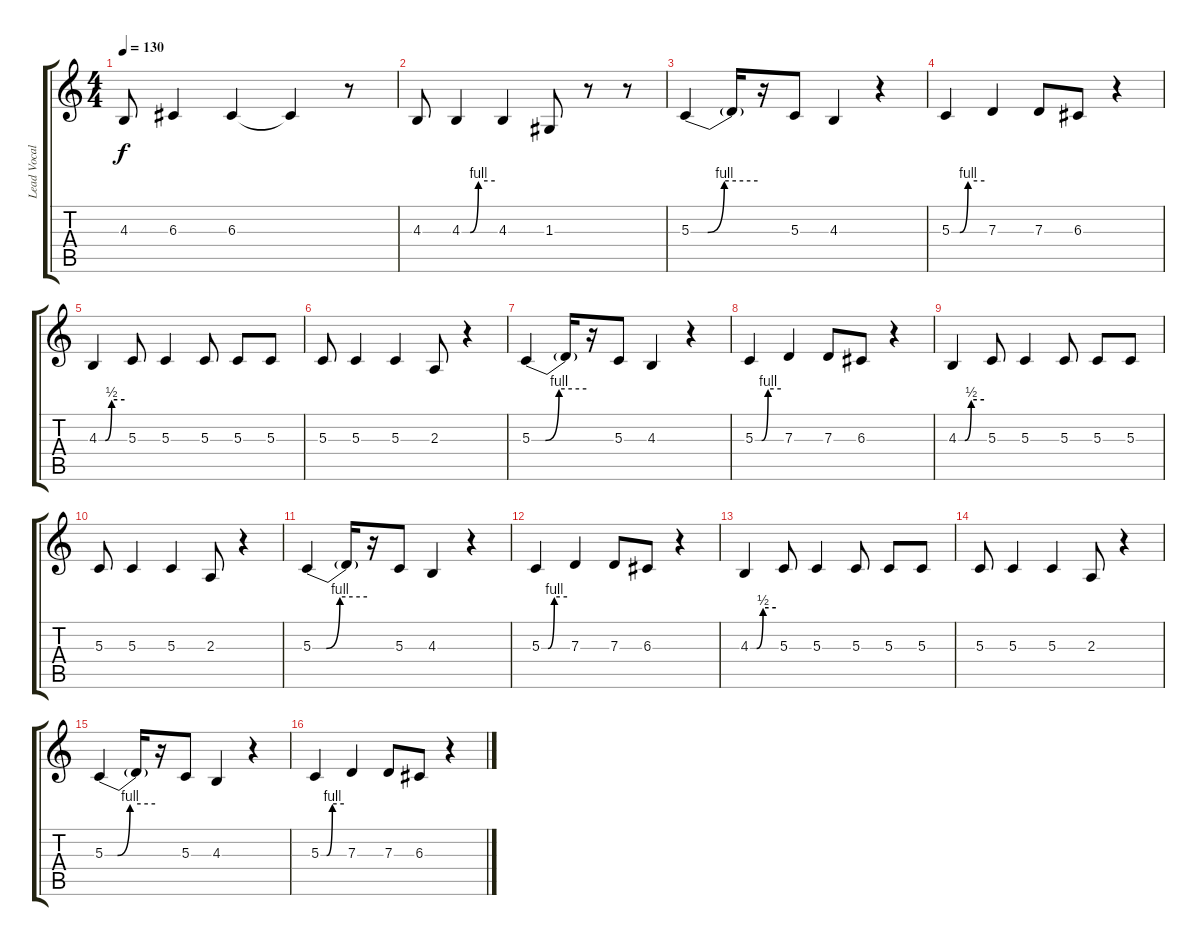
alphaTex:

\track ("Lead Vocal" "Lead Vocal") {instrument lead2sawtooth}
\staff {score tabs}
\tuning (E4 B3 G3 D3 A2 E2) {hide}
\ts (4 4)
\tempo 130
\clef g2
\ks c
4.3.8{dy f} 6.3.4 6.3.4 6.3{t}.4 r.8 |
4.3.8 4.3{be (custom 0 0 15 0 30 4 60 4)}.4 4.3.4 1.3.8 r.8 r.8 |
5.3{be (custom 0 0 15 0 30 4 60 4)}.4 5.3{t}.16 r.16 5.3.8 4.3.4 r.4 |
5.3{be (custom 0 0 15 0 30 4 60 4)}.4 7.3.4 7.3.8 6.3.8 r.4 |
4.3{be (custom 0 0 15 0 30 2 60 2)}.4 5.3.8 5.3.4 5.3.8 5.3.8 5.3.8 |
5.3.8 5.3.4 5.3.4 2.3.8 r.4 |
5.3{be (custom 0 0 15 0 30 4 60 4)}.4 5.3{t}.16 r.16 5.3.8 4.3.4 r.4 |
5.3{be (custom 0 0 15 0 30 4 60 4)}.4 7.3.4 7.3.8 6.3.8 r.4 |
4.3{be (custom 0 0 15 0 30 2 60 2)}.4 5.3.8 5.3.4 5.3.8 5.3.8 5.3.8 |
5.3.8 5.3.4 5.3.4 2.3.8 r.4 |
5.3{be (custom 0 0 15 0 30 4 60 4)}.4 5.3{t}.16 r.16 5.3.8 4.3.4 r.4 |
5.3{be (custom 0 0 15 0 30 4 60 4)}.4 7.3.4 7.3.8 6.3.8 r.4 |
4.3{be (custom 0 0 15 0 30 2 60 2)}.4 5.3.8 5.3.4 5.3.8 5.3.8 5.3.8 |
5.3.8 5.3.4 5.3.4 2.3.8 r.4 |
5.3{be (custom 0 0 15 0 30 4 60 4)}.4 5.3{t}.16 r.16 5.3.8 4.3.4 r.4 |
5.3{be (custom 0 0 15 0 30 4 60 4)}.4 7.3.4 7.3.8 6.3.8 r.4
